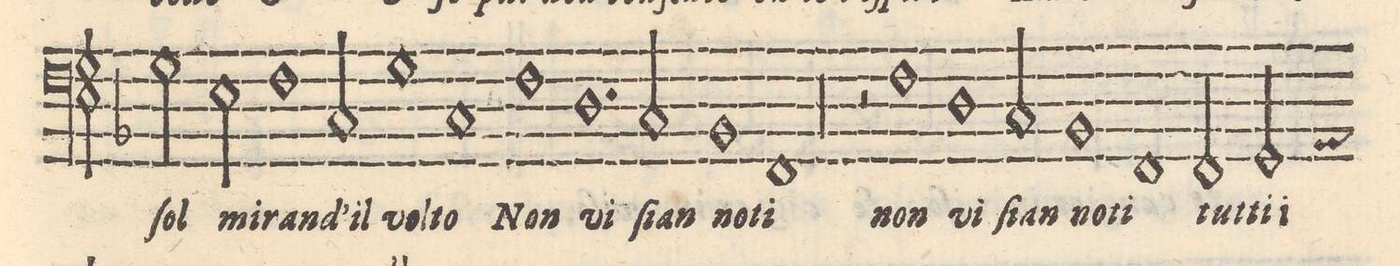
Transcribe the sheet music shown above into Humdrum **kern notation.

**kern	**text
*I"BASSO	*
*clefF4	*
*k[b-]	*
*met(C)	*
*M2/1	*
2G\	ſol
2Eny\	mi-
1F\	-rand'-
=25-	=25-
2C/	-il
1G	vol-
=26-	=26-
1C	-to
1F	Non
=27-	=27-
1.D	vi
2C/	ſian
=28-	=28-
1BB-	no-
1FF	-ti
=29-	=29-
00r	.
=30-	=30-
=31-	=31-
2r	.
1F	non
1D\	vi
=32-	=32-
2C/	ſian
1BB-	no-
=33-	=33-
1FF	-ti
2FF/	tut-
2GG/	ti i
=34-	=34-
*-	*-
